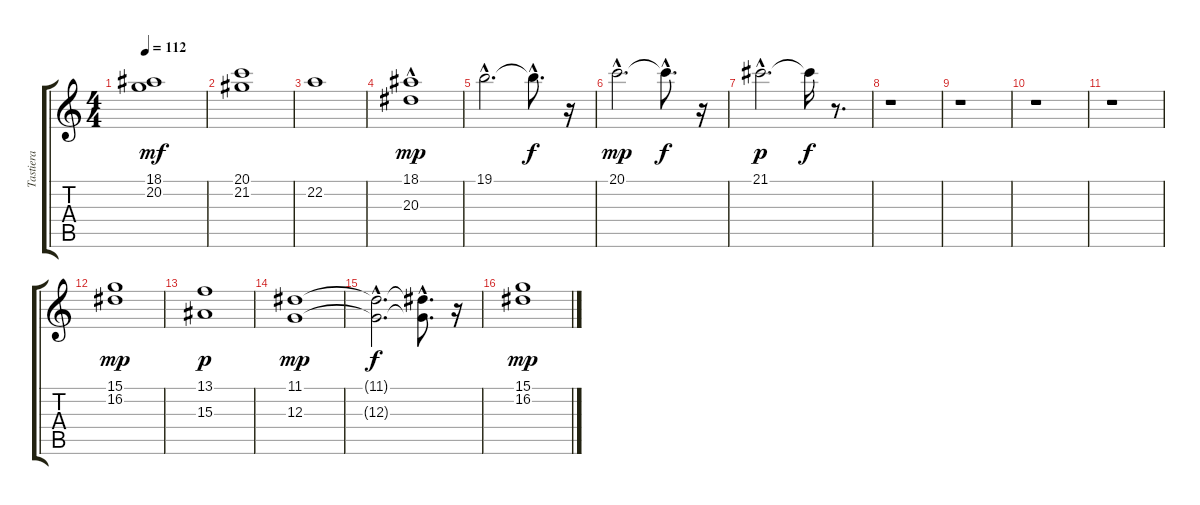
\track ("Tastiera" "Tastiera") {instrument rockorgan}
\staff {score tabs}
\tuning (E4 B3 G3 D3 A2 E2) {hide}
\ts (4 4)
\tempo 112
\clef g2
\ks c
(18.1 20.2).1{dy mf} |
(20.1 21.2).1 |
22.2.1 |
(18.1{hac} 20.3).1{dy mp} |
19.1{hac}.2{d} 19.1{hac t}.8{d dy f} r.16 |
20.1{hac}.2{d dy mp} 20.1{hac t}.8{d dy f} r.16 |
21.1{hac}.2{d dy p} 21.1{t}.16{dy f} r.8{d} |
r.1 |
r.1 |
r.1 |
r.1 |
(15.1 16.2).1{dy mp} |
(13.1 15.3).1{dy p} |
(11.1 12.3).1{dy mp} |
(11.1{hac t} 12.3{hac t}).2{d dy f} (11.1{hac t} 12.3{hac t}).8{d} r.16 |
(15.1 16.2).1{dy mp}
